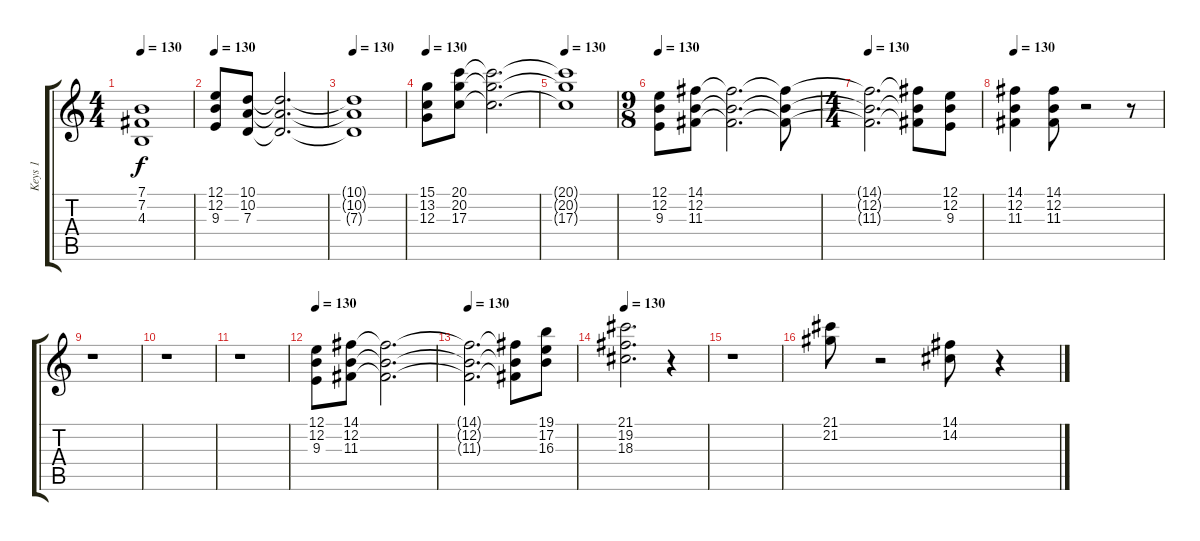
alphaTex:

\track ("Keys 1" "Keys 1") {instrument synthstrings1}
\staff {score tabs}
\tuning (E4 B3 G3 D3 A2 E2) {hide}
\ts (4 4)
\tempo 130
\clef g2
\ks c
(7.1{t} 7.2{t} 4.3{t}).1{dy f instrument synthstrings2} |
\tempo 130
(12.1 12.2 9.3).8{instrument synthstrings2} (10.1 10.2 7.3).8 (10.1{t} 10.2{t} 7.3{t}).2{d} |
\tempo 130
(10.1{t} 10.2{t} 7.3{t}).1{instrument synthstrings2} |
\tempo 130
(15.1 13.2 12.3).8{instrument synthstrings2} (20.1 20.2 17.3).8 (20.1{t} 20.2{t} 17.3{t}).2{d} |
\tempo 130
(20.1{t} 20.2{t} 17.3{t}).1{instrument synthstrings2} |
\ts (9 8)
\tempo 130
(12.1 12.2 9.3).8{instrument synthstrings2} (14.1 12.2 11.3).8 (14.1{t} 12.2{t} 11.3{t}).2{d} (14.1{t} 12.2{t} 11.3{t}).8 |
\ts (4 4)
\tempo 130
(14.1{t} 12.2{t} 11.3{t}).2{d instrument synthstrings2} (14.1{t} 12.2{t} 11.3{t}).8 (12.1 12.2 9.3).8 |
\tempo 130
(14.1 12.2 11.3).4{instrument synthstrings2} (14.1 12.2 11.3).8 r.2 r.8 |
r.1 |
r.1 |
r.1 |
\tempo 130
(12.1 12.2 9.3).8{instrument synthstrings2} (14.1 12.2 11.3).8 (14.1{t} 12.2{t} 11.3{t}).2{d} |
\tempo 130
(14.1{t} 12.2{t} 11.3{t}).2{d instrument synthstrings2} (14.1{t} 12.2{t} 11.3{t}).8 (19.1 17.2 16.3).8 |
\tempo 130
(21.1 19.2 18.3).2{d instrument synthstrings2} r.4 |
r.1 |
(21.1 21.2).8 r.2 (14.1 14.2).8 r.4
